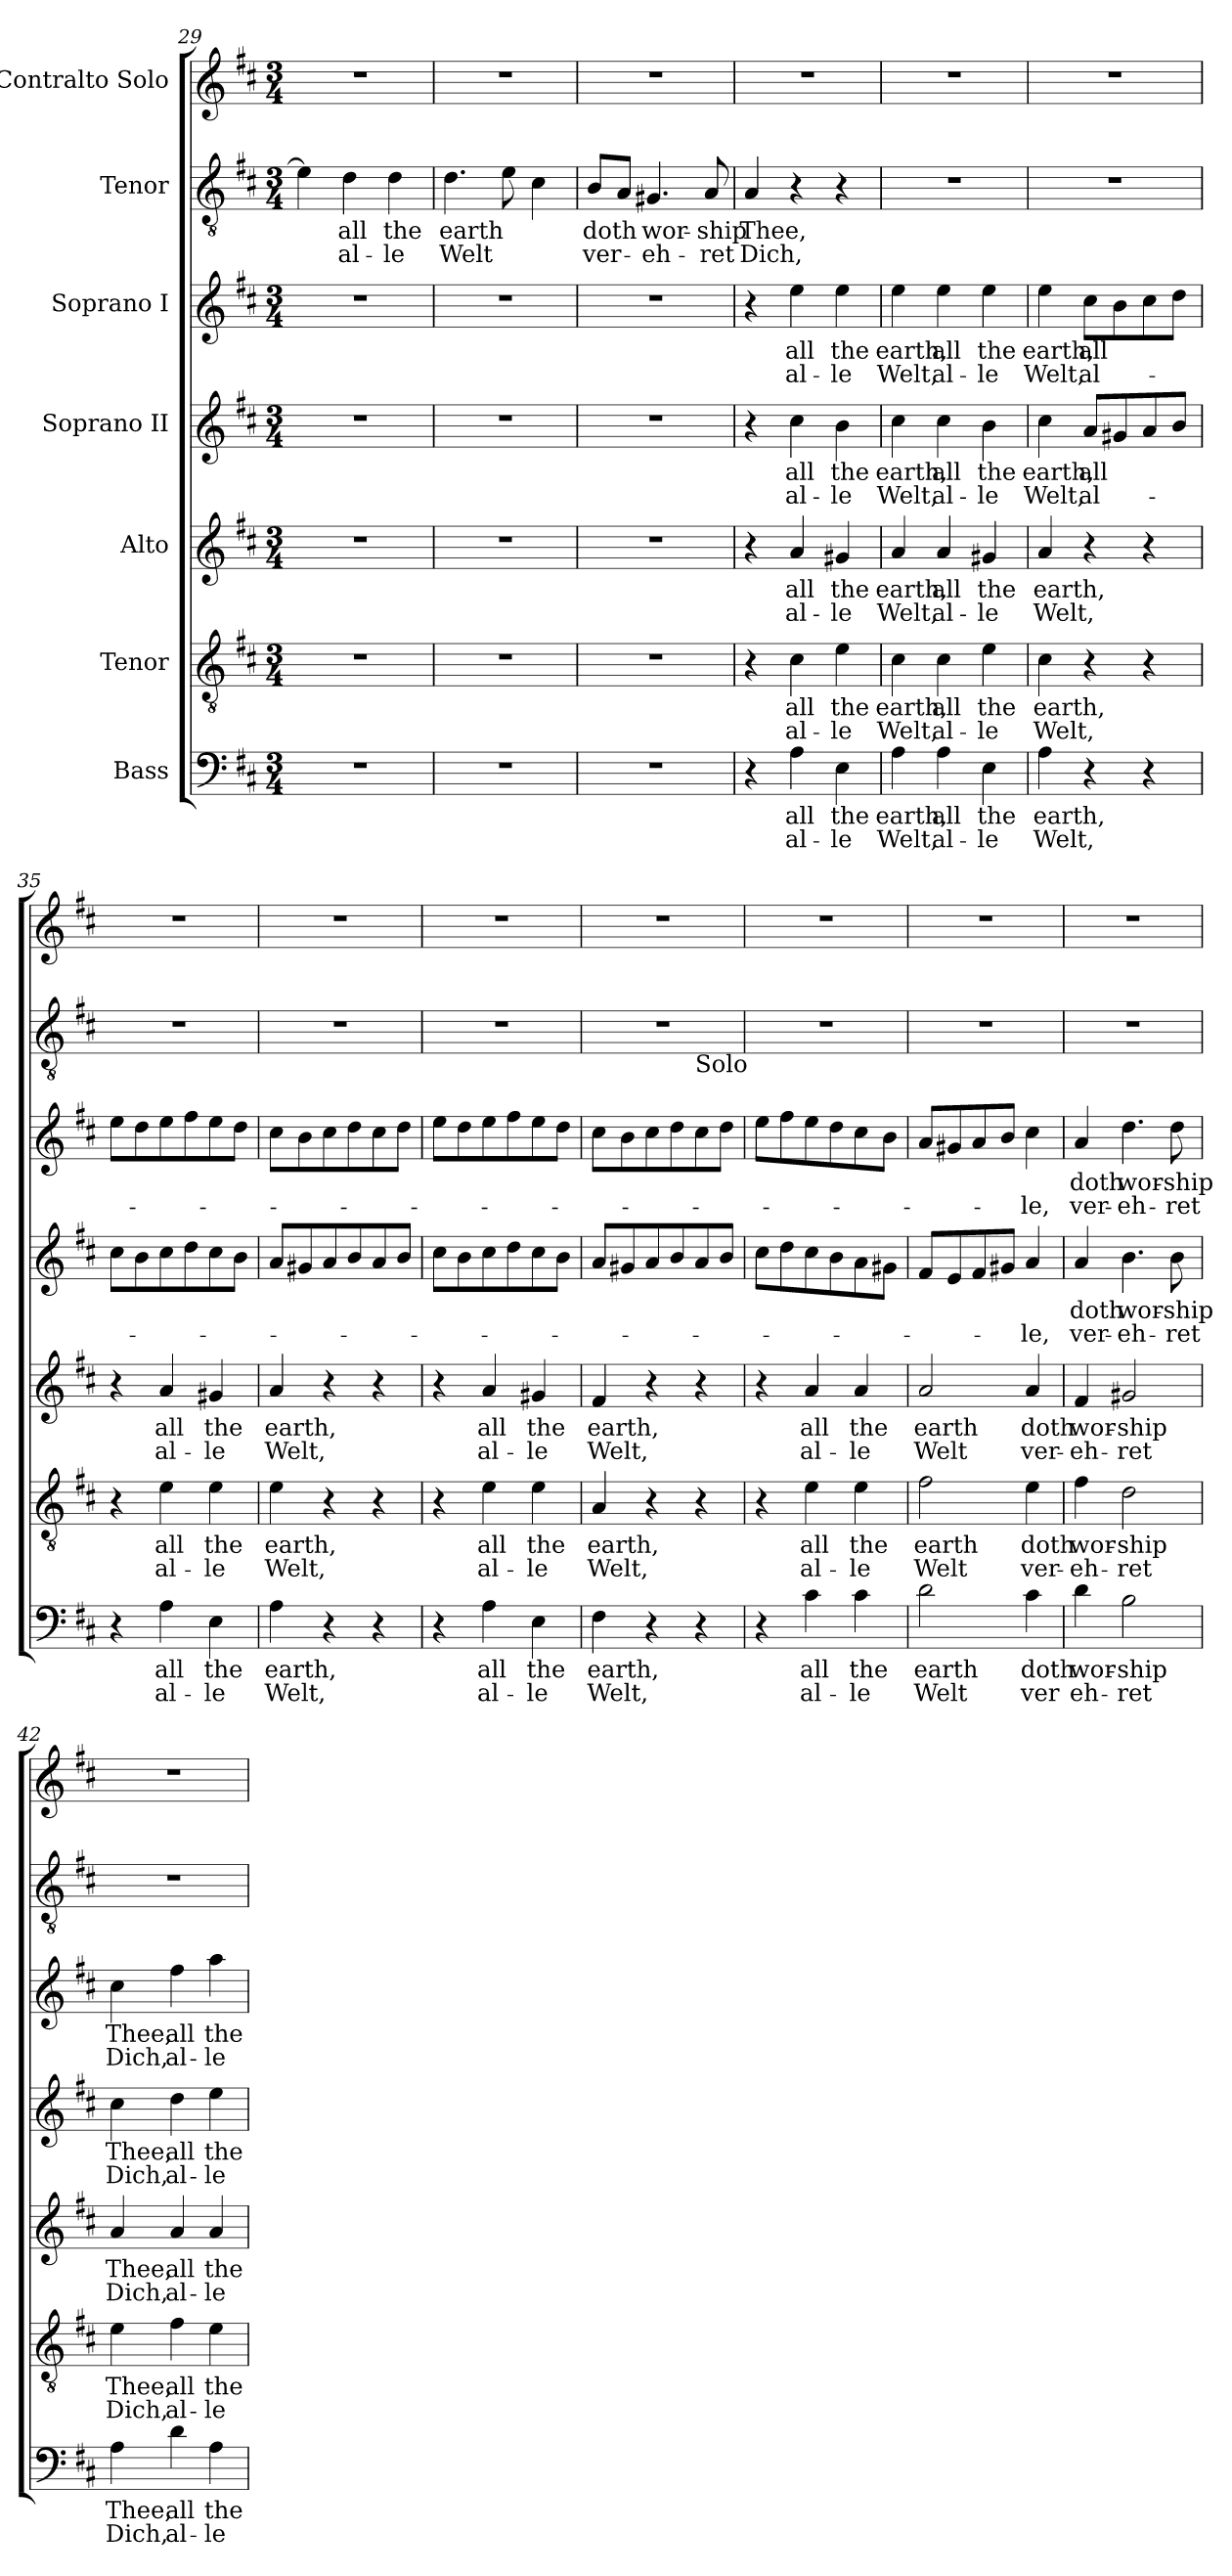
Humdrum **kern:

**kern	**text	**text	**kern	**text	**text	**kern	**text	**text	**kern	**text	**text	**kern	**text	**text	**kern	**text	**text	**kern
*part7	*part7	*part7	*part6	*part6	*part6	*part5	*part5	*part5	*part4	*part4	*part4	*part3	*part3	*part3	*part2	*part2	*part2	*part1
*staff7	*staff7	*staff7	*staff6	*staff6	*staff6	*staff5	*staff5	*staff5	*staff4	*staff4	*staff4	*staff3	*staff3	*staff3	*staff2	*staff2	*staff2	*staff1
*I"Bass	*	*	*I"Tenor	*	*	*I"Alto	*	*	*I"Soprano II	*	*	*I"Soprano I	*	*	*I"Tenor	*	*	*I"Contralto Solo
*clefF4	*	*	*clefGv2	*	*	*clefG2	*	*	*clefG2	*	*	*clefG2	*	*	*clefGv2	*	*	*clefG2
*k[f#c#]	*	*	*k[f#c#]	*	*	*k[f#c#]	*	*	*k[f#c#]	*	*	*k[f#c#]	*	*	*k[f#c#]	*	*	*k[f#c#]
*D:	*	*	*D:	*	*	*D:	*	*	*D:	*	*	*D:	*	*	*D:	*	*	*D:
*M3/4	*	*	*M3/4	*	*	*M3/4	*	*	*M3/4	*	*	*M3/4	*	*	*M3/4	*	*	*M3/4
=29	=29	=29	=29	=29	=29	=29	=29	=29	=29	=29	=29	=29	=29	=29	=29	=29	=29	=29
2.r	.	.	2.r	.	.	2.r	.	.	2.r	.	.	2.r	.	.	4e\]	.	.	2.r
!	!	!	!	!	!	!	!	!	!	!	!	!	!	!	!	!LO:LY:b	!LO:LY:b	!
.	.	.	.	.	.	.	.	.	.	.	.	.	.	.	4d\	all	al-	.
!	!	!	!	!	!	!	!	!	!	!	!	!	!	!	!	!LO:LY:b	!LO:LY:b	!
.	.	.	.	.	.	.	.	.	.	.	.	.	.	.	4d\	the	-le	.
=30	=30	=30	=30	=30	=30	=30	=30	=30	=30	=30	=30	=30	=30	=30	=30	=30	=30	=30
!	!	!	!	!	!	!	!	!	!	!	!	!	!	!	!	!LO:LY:b	!LO:LY:b	!
2.r	.	.	2.r	.	.	2.r	.	.	2.r	.	.	2.r	.	.	4.d\	earth	Welt	2.r
.	.	.	.	.	.	.	.	.	.	.	.	.	.	.	8e\	.	.	.
.	.	.	.	.	.	.	.	.	.	.	.	.	.	.	4c#\	.	.	.
=31	=31	=31	=31	=31	=31	=31	=31	=31	=31	=31	=31	=31	=31	=31	=31	=31	=31	=31
!	!	!	!	!	!	!	!	!	!	!	!	!	!	!	!	!LO:LY:b	!LO:LY:b	!
2.r	.	.	2.r	.	.	2.r	.	.	2.r	.	.	2.r	.	.	8B/L	doth	ver-	2.r
.	.	.	.	.	.	.	.	.	.	.	.	.	.	.	8A/J	.	.	.
!	!	!	!	!	!	!	!	!	!	!	!	!	!	!	!	!LO:LY:b	!LO:LY:b	!
.	.	.	.	.	.	.	.	.	.	.	.	.	.	.	4.G#X/	wor-	-eh-	.
!	!	!	!	!	!	!	!	!	!	!	!	!	!	!	!	!LO:LY:b	!LO:LY:b	!
.	.	.	.	.	.	.	.	.	.	.	.	.	.	.	8A/	-ship	-ret	.
=32	=32	=32	=32	=32	=32	=32	=32	=32	=32	=32	=32	=32	=32	=32	=32	=32	=32	=32
!	!	!	!	!	!	!	!	!	!	!	!	!	!	!	!	!LO:LY:b	!LO:LY:b	!
4r	.	.	4r	.	.	4r	.	.	4r	.	.	4r	.	.	4A/	Thee,	Dich,	2.r
!	!LO:LY:b	!LO:LY:b	!	!LO:LY:b	!LO:LY:b	!	!LO:LY:b	!LO:LY:b	!	!LO:LY:b	!LO:LY:b	!	!LO:LY:b	!LO:LY:b	!	!	!	!
4A\	all	al-	4c#\	all	al-	4a/	all	al-	4cc#\	all	al-	4ee\	all	al-	4r	.	.	.
!	!LO:LY:b	!LO:LY:b	!	!LO:LY:b	!LO:LY:b	!	!LO:LY:b	!LO:LY:b	!	!LO:LY:b	!LO:LY:b	!	!LO:LY:b	!LO:LY:b	!	!	!	!
4E\	the	-le	4e\	the	-le	4g#X/	the	-le	4b\	the	-le	4ee\	the	-le	4r	.	.	.
!!LO:PB:g=z
=33	=33	=33	=33	=33	=33	=33	=33	=33	=33	=33	=33	=33	=33	=33	=33	=33	=33	=33
!	!LO:LY:b	!LO:LY:b	!	!LO:LY:b	!LO:LY:b	!	!LO:LY:b	!LO:LY:b	!	!LO:LY:b	!LO:LY:b	!	!LO:LY:b	!LO:LY:b	!	!	!	!
4A\	earth,	Welt,	4c#\	earth,	Welt,	4a/	earth,	Welt,	4cc#\	earth,	Welt,	4ee\	earth,	Welt,	2.r	.	.	2.r
!	!LO:LY:b	!LO:LY:b	!	!LO:LY:b	!LO:LY:b	!	!LO:LY:b	!LO:LY:b	!	!LO:LY:b	!LO:LY:b	!	!LO:LY:b	!LO:LY:b	!	!	!	!
4A\	all	al-	4c#\	all	al-	4a/	all	al-	4cc#\	all	al-	4ee\	all	al-	.	.	.	.
!	!LO:LY:b	!LO:LY:b	!	!LO:LY:b	!LO:LY:b	!	!LO:LY:b	!LO:LY:b	!	!LO:LY:b	!LO:LY:b	!	!LO:LY:b	!LO:LY:b	!	!	!	!
4E\	the	-le	4e\	the	-le	4g#X/	the	-le	4b\	the	-le	4ee\	the	-le	.	.	.	.
=34	=34	=34	=34	=34	=34	=34	=34	=34	=34	=34	=34	=34	=34	=34	=34	=34	=34	=34
!	!LO:LY:b	!LO:LY:b	!	!LO:LY:b	!LO:LY:b	!	!LO:LY:b	!LO:LY:b	!	!LO:LY:b	!LO:LY:b	!	!LO:LY:b	!LO:LY:b	!	!	!	!
4A\	earth,	Welt,	4c#\	earth,	Welt,	4a/	earth,	Welt,	4cc#\	earth,	Welt,	4ee\	earth,	Welt,	2.r	.	.	2.r
!	!	!	!	!	!	!	!	!	!	!LO:LY:b	!LO:LY:b	!	!LO:LY:b	!LO:LY:b	!	!	!	!
4r	.	.	4r	.	.	4r	.	.	8a/L	all	al-	8cc#\L	all	al-	.	.	.	.
.	.	.	.	.	.	.	.	.	8g#X/	.	.	8b\	.	.	.	.	.	.
4r	.	.	4r	.	.	4r	.	.	8a/	.	.	8cc#\	.	.	.	.	.	.
.	.	.	.	.	.	.	.	.	8b/J	.	.	8dd\J	.	.	.	.	.	.
=35	=35	=35	=35	=35	=35	=35	=35	=35	=35	=35	=35	=35	=35	=35	=35	=35	=35	=35
4r	.	.	4r	.	.	4r	.	.	8cc#\L	.	.	8ee\L	.	.	2.r	.	.	2.r
.	.	.	.	.	.	.	.	.	8b\	.	.	8dd\	.	.	.	.	.	.
!	!LO:LY:b	!LO:LY:b	!	!LO:LY:b	!LO:LY:b	!	!LO:LY:b	!LO:LY:b	!	!	!	!	!	!	!	!	!	!
4A\	all	al-	4e\	all	al-	4a/	all	al-	8cc#\	.	.	8ee\	.	.	.	.	.	.
.	.	.	.	.	.	.	.	.	8dd\	.	.	8ff#\	.	.	.	.	.	.
!	!LO:LY:b	!LO:LY:b	!	!LO:LY:b	!LO:LY:b	!	!LO:LY:b	!LO:LY:b	!	!	!	!	!	!	!	!	!	!
4E\	the	-le	4e\	the	-le	4g#X/	the	-le	8cc#\	.	.	8ee\	.	.	.	.	.	.
.	.	.	.	.	.	.	.	.	8b\J	.	.	8dd\J	.	.	.	.	.	.
=36	=36	=36	=36	=36	=36	=36	=36	=36	=36	=36	=36	=36	=36	=36	=36	=36	=36	=36
!	!LO:LY:b	!LO:LY:b	!	!LO:LY:b	!LO:LY:b	!	!LO:LY:b	!LO:LY:b	!	!	!	!	!	!	!	!	!	!
4A\	earth,	Welt,	4e\	earth,	Welt,	4a/	earth,	Welt,	8a/L	.	.	8cc#\L	.	.	2.r	.	.	2.r
.	.	.	.	.	.	.	.	.	8g#X/	.	.	8b\	.	.	.	.	.	.
4r	.	.	4r	.	.	4r	.	.	8a/	.	.	8cc#\	.	.	.	.	.	.
.	.	.	.	.	.	.	.	.	8b/	.	.	8dd\	.	.	.	.	.	.
4r	.	.	4r	.	.	4r	.	.	8a/	.	.	8cc#\	.	.	.	.	.	.
.	.	.	.	.	.	.	.	.	8b/J	.	.	8dd\J	.	.	.	.	.	.
=37	=37	=37	=37	=37	=37	=37	=37	=37	=37	=37	=37	=37	=37	=37	=37	=37	=37	=37
4r	.	.	4r	.	.	4r	.	.	8cc#\L	.	.	8ee\L	.	.	2.r	.	.	2.r
.	.	.	.	.	.	.	.	.	8b\	.	.	8dd\	.	.	.	.	.	.
!	!LO:LY:b	!LO:LY:b	!	!LO:LY:b	!LO:LY:b	!	!LO:LY:b	!LO:LY:b	!	!	!	!	!	!	!	!	!	!
4A\	all	al-	4e\	all	al-	4a/	all	al-	8cc#\	.	.	8ee\	.	.	.	.	.	.
.	.	.	.	.	.	.	.	.	8dd\	.	.	8ff#\	.	.	.	.	.	.
!	!LO:LY:b	!LO:LY:b	!	!LO:LY:b	!LO:LY:b	!	!LO:LY:b	!LO:LY:b	!	!	!	!	!	!	!	!	!	!
4E\	the	-le	4e\	the	-le	4g#X/	the	-le	8cc#\	.	.	8ee\	.	.	.	.	.	.
.	.	.	.	.	.	.	.	.	8b\J	.	.	8dd\J	.	.	.	.	.	.
=38	=38	=38	=38	=38	=38	=38	=38	=38	=38	=38	=38	=38	=38	=38	=38	=38	=38	=38
!	!LO:LY:b	!LO:LY:b	!	!LO:LY:b	!LO:LY:b	!	!LO:LY:b	!LO:LY:b	!	!	!	!	!	!	!	!	!	!
*	*	*	*	*	*	*	*	*	*	*	*	*	*	*	*^	*	*	*
4F#\	earth,	Welt,	4A/	earth,	Welt,	4f#/	earth,	Welt,	8a/L	.	.	8cc#\L	.	.	2.r	2ryy	.	.	2.r
.	.	.	.	.	.	.	.	.	8g#X/	.	.	8b\	.	.	.	.	.	.	.
4r	.	.	4r	.	.	4r	.	.	8a/	.	.	8cc#\	.	.	.	.	.	.	.
.	.	.	.	.	.	.	.	.	8b/	.	.	8dd\	.	.	.	.	.	.	.
!	!	!	!	!	!	!	!	!	!	!	!	!	!	!	!	!LO:TX:b:t=Solo	!	!	!
4r	.	.	4r	.	.	4r	.	.	8a/	.	.	8cc#\	.	.	.	4ryy	.	.	.
.	.	.	.	.	.	.	.	.	8b/J	.	.	8dd\J	.	.	.	.	.	.	.
*	*	*	*	*	*	*	*	*	*	*	*	*	*	*	*v	*v	*	*	*
!!LO:PB:g=z
=39	=39	=39	=39	=39	=39	=39	=39	=39	=39	=39	=39	=39	=39	=39	=39	=39	=39	=39
4r	.	.	4r	.	.	4r	.	.	8cc#\L	.	.	8ee\L	.	.	2.r	.	.	2.r
.	.	.	.	.	.	.	.	.	8dd\	.	.	8ff#\	.	.	.	.	.	.
!	!LO:LY:b	!LO:LY:b	!	!LO:LY:b	!LO:LY:b	!	!LO:LY:b	!LO:LY:b	!	!	!	!	!	!	!	!	!	!
4c#\	all	al-	4e\	all	al-	4a/	all	al-	8cc#\	.	.	8ee\	.	.	.	.	.	.
.	.	.	.	.	.	.	.	.	8b\	.	.	8dd\	.	.	.	.	.	.
!	!LO:LY:b	!LO:LY:b	!	!LO:LY:b	!LO:LY:b	!	!LO:LY:b	!LO:LY:b	!	!	!	!	!	!	!	!	!	!
4c#\	the	-le	4e\	the	-le	4a/	the	-le	8a\	.	.	8cc#\	.	.	.	.	.	.
.	.	.	.	.	.	.	.	.	8g#X\J	.	.	8b\J	.	.	.	.	.	.
=40	=40	=40	=40	=40	=40	=40	=40	=40	=40	=40	=40	=40	=40	=40	=40	=40	=40	=40
!	!LO:LY:b	!LO:LY:b	!	!LO:LY:b	!LO:LY:b	!	!LO:LY:b	!LO:LY:b	!	!	!	!	!	!	!	!	!	!
2d\	earth	Welt	2f#\	earth	Welt	2a/	earth	Welt	8f#/L	.	.	8a/L	.	.	2.r	.	.	2.r
.	.	.	.	.	.	.	.	.	8e/	.	.	8g#X/	.	.	.	.	.	.
.	.	.	.	.	.	.	.	.	8f#/	.	.	8a/	.	.	.	.	.	.
.	.	.	.	.	.	.	.	.	8g#X/J	.	.	8b/J	.	.	.	.	.	.
!	!LO:LY:b	!LO:LY:b	!	!LO:LY:b	!LO:LY:b	!	!LO:LY:b	!LO:LY:b	!	!	!LO:LY:b	!	!	!LO:LY:b	!	!	!	!
4c#\	doth	ver	4e\	doth	ver-	4a/	doth	ver-	4a/	.	-le,	4cc#\	.	-le,	.	.	.	.
=41	=41	=41	=41	=41	=41	=41	=41	=41	=41	=41	=41	=41	=41	=41	=41	=41	=41	=41
!	!LO:LY:b	!LO:LY:b	!	!LO:LY:b	!LO:LY:b	!	!LO:LY:b	!LO:LY:b	!	!LO:LY:b	!LO:LY:b	!	!LO:LY:b	!LO:LY:b	!	!	!	!
4d\	wor-	eh-	4f#\	wor-	-eh-	4f#/	wor-	-eh-	4a/	doth	ver-	4a/	doth	ver-	2.r	.	.	2.r
!	!LO:LY:b	!LO:LY:b	!	!LO:LY:b	!LO:LY:b	!	!LO:LY:b	!LO:LY:b	!	!LO:LY:b	!LO:LY:b	!	!LO:LY:b	!LO:LY:b	!	!	!	!
2B\	-ship	-ret	2d\	-ship	-ret	2g#X/	-ship	-ret	4.b\	wor-	-eh-	4.dd\	wor-	-eh-	.	.	.	.
!	!	!	!	!	!	!	!	!	!	!LO:LY:b	!LO:LY:b	!	!LO:LY:b	!LO:LY:b	!	!	!	!
.	.	.	.	.	.	.	.	.	8b\	-ship	-ret	8dd\	-ship	-ret	.	.	.	.
=42	=42	=42	=42	=42	=42	=42	=42	=42	=42	=42	=42	=42	=42	=42	=42	=42	=42	=42
!	!LO:LY:b	!LO:LY:b	!	!LO:LY:b	!LO:LY:b	!	!LO:LY:b	!LO:LY:b	!	!LO:LY:b	!LO:LY:b	!	!LO:LY:b	!LO:LY:b	!	!	!	!
4A\	Thee,	Dich,	4e\	Thee,	Dich,	4a/	Thee,	Dich,	4cc#\	Thee,	Dich,	4cc#\	Thee,	Dich,	2.r	.	.	2.r
!	!LO:LY:b	!LO:LY:b	!	!LO:LY:b	!LO:LY:b	!	!LO:LY:b	!LO:LY:b	!	!LO:LY:b	!LO:LY:b	!	!LO:LY:b	!LO:LY:b	!	!	!	!
4d\	all	al-	4f#\	all	al-	4a/	all	al-	4dd\	all	al-	4ff#\	all	al-	.	.	.	.
!	!LO:LY:b	!LO:LY:b	!	!LO:LY:b	!LO:LY:b	!	!LO:LY:b	!LO:LY:b	!	!LO:LY:b	!LO:LY:b	!	!LO:LY:b	!LO:LY:b	!	!	!	!
4A\	the	-le	4e\	the	-le	4a/	the	-le	4ee\	the	-le	4aa\	the	-le	.	.	.	.
=	=	=	=	=	=	=	=	=	=	=	=	=	=	=	=	=	=	=
*-	*-	*-	*-	*-	*-	*-	*-	*-	*-	*-	*-	*-	*-	*-	*-	*-	*-	*-
